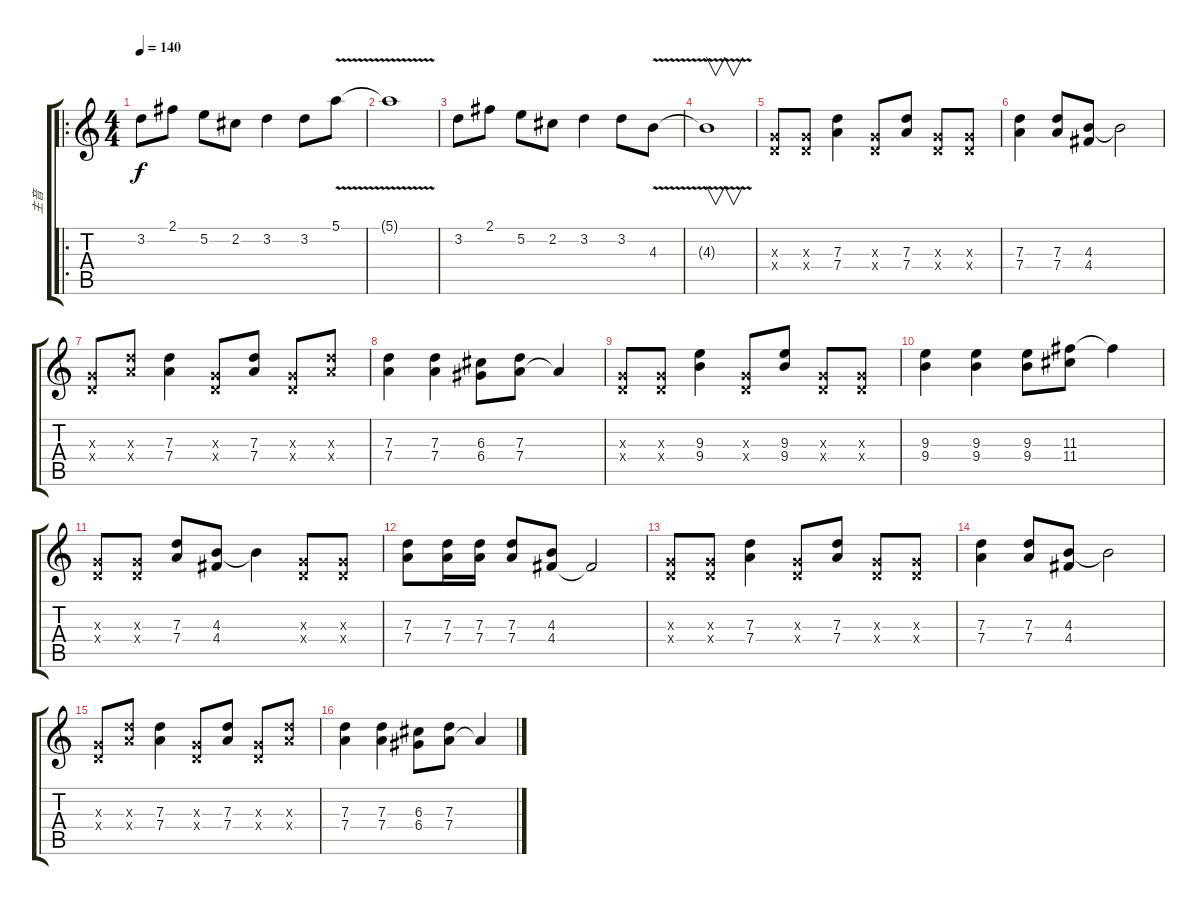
\track ("主音" "主音") {instrument distortionguitar}
\staff {score tabs}
\tuning (E4 B3 G3 D3 A2 E2) {hide}
\ro
\ts (4 4)
\tempo 140
\clef g2
\ks c
3.2.8{dy f instrument distortionguitar} 2.1.8 5.2.8 2.2.8 3.2.4 3.2.8 5.1{v}.8 |
5.1{t}.1 |
3.2.8 2.1.8 5.2.8 2.2.8 3.2.4 3.2.8 4.3{v}.8 |
4.3{t}.1{v} |
(0.3{x} 0.4{x}).8 (0.3{x} 0.4{x}).8 (7.3 7.4).4 (0.3{x} 0.4{x}).8 (7.3 7.4).8 (0.3{x} 0.4{x}).8 (0.3{x} 0.4{x}).8 |
(7.3 7.4).4 (7.3 7.4).8 (4.3 4.4).8 4.3{t}.2 |
(0.3{x} 0.4{x}).8 (7.3{x} 7.4{x}).8 (7.3 7.4).4 (0.3{x} 0.4{x}).8 (7.3 7.4).8 (0.3{x} 0.4{x}).8 (7.3{x} 7.4{x}).8 |
(7.3 7.4).4 (7.3 7.4).4 (6.3 6.4).8 (7.3 7.4).8 7.4{t}.4 |
(0.3{x} 0.4{x}).8 (0.3{x} 0.4{x}).8 (9.3 9.4).4 (0.3{x} 0.4{x}).8 (9.3 9.4).8 (0.3{x} 0.4{x}).8 (0.3{x} 0.4{x}).8 |
(9.3 9.4).4 (9.3 9.4).4 (9.3 9.4).8 (11.3 11.4).8 11.3{t}.4 |
(0.3{x} 0.4{x}).8 (0.3{x} 0.4{x}).8 (7.3 7.4).8 (4.3 4.4).8 4.3{t}.4 (0.3{x} 0.4{x}).8 (0.3{x} 0.4{x}).8 |
(7.3 7.4).8 (7.3 7.4).16 (7.3 7.4).16 (7.3 7.4).8 (4.3 4.4).8 4.4{t}.2 |
(0.3{x} 0.4{x}).8 (0.3{x} 0.4{x}).8 (7.3 7.4).4 (0.3{x} 0.4{x}).8 (7.3 7.4).8 (0.3{x} 0.4{x}).8 (0.3{x} 0.4{x}).8 |
(7.3 7.4).4 (7.3 7.4).8 (4.3 4.4).8 4.3{t}.2 |
(0.3{x} 0.4{x}).8 (7.3{x} 7.4{x}).8 (7.3 7.4).4 (0.3{x} 0.4{x}).8 (7.3 7.4).8 (0.3{x} 0.4{x}).8 (7.3{x} 7.4{x}).8 |
(7.3 7.4).4 (7.3 7.4).4 (6.3 6.4).8 (7.3 7.4).8 7.4{t}.4
